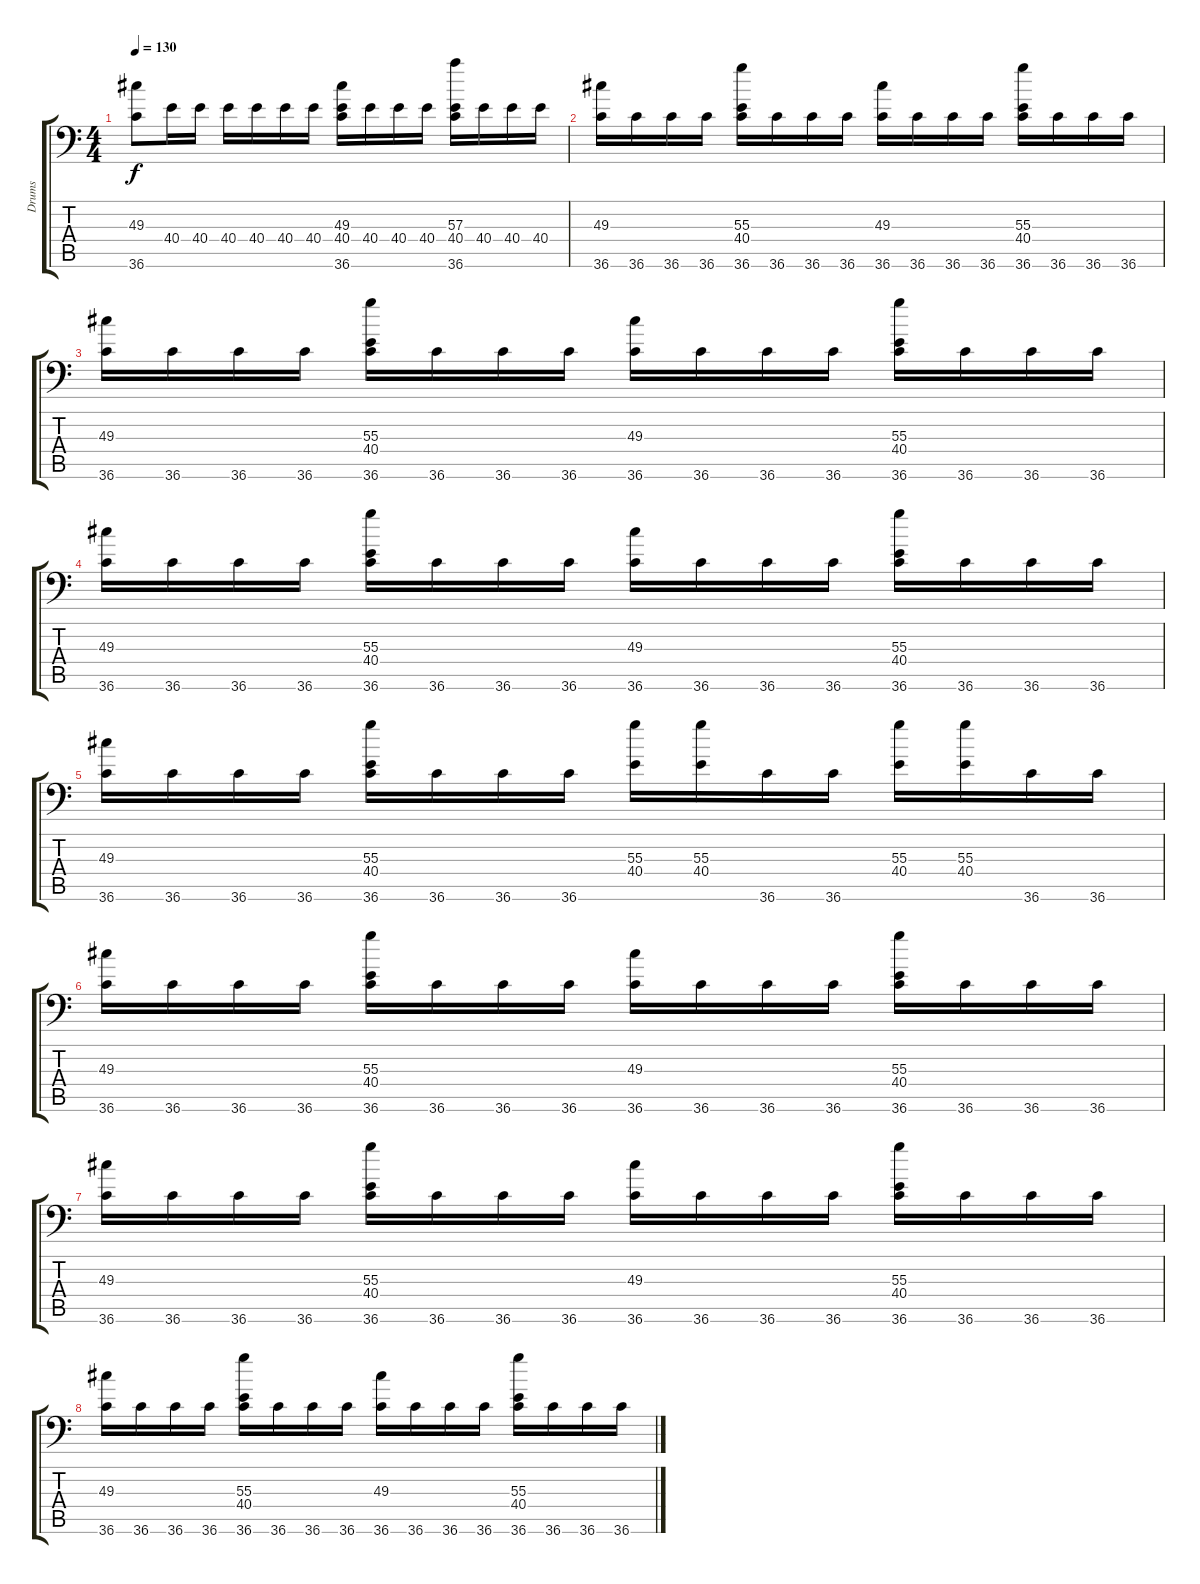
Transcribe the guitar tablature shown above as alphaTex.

\track ("Drums" "Drums") {instrument acousticgrandpiano}
\staff {score tabs}
\tuning (C-1 C-1 C-1 C-1 C-1 C-1) {hide}
\ts (4 4)
\tempo 130
\clef f4
\ks c
(49.3 36.6).8{dy f} 40.4.16 40.4.16 40.4.16 40.4.16 40.4.16 40.4.16 (49.3 40.4 36.6).16 40.4.16 40.4.16 40.4.16 (57.3 40.4 36.6).16 40.4.16 40.4.16 40.4.16 |
(49.3 36.6).16 36.6.16 36.6.16 36.6.16 (55.3 40.4 36.6).16 36.6.16 36.6.16 36.6.16 (49.3 36.6).16 36.6.16 36.6.16 36.6.16 (55.3 40.4 36.6).16 36.6.16 36.6.16 36.6.16 |
(49.3 36.6).16 36.6.16 36.6.16 36.6.16 (55.3 40.4 36.6).16 36.6.16 36.6.16 36.6.16 (49.3 36.6).16 36.6.16 36.6.16 36.6.16 (55.3 40.4 36.6).16 36.6.16 36.6.16 36.6.16 |
(49.3 36.6).16 36.6.16 36.6.16 36.6.16 (55.3 40.4 36.6).16 36.6.16 36.6.16 36.6.16 (49.3 36.6).16 36.6.16 36.6.16 36.6.16 (55.3 40.4 36.6).16 36.6.16 36.6.16 36.6.16 |
(49.3 36.6).16 36.6.16 36.6.16 36.6.16 (55.3 40.4 36.6).16 36.6.16 36.6.16 36.6.16 (55.3 40.4).16 (55.3 40.4).16 36.6.16 36.6.16 (55.3 40.4).16 (55.3 40.4).16 36.6.16 36.6.16 |
(49.3 36.6).16 36.6.16 36.6.16 36.6.16 (55.3 40.4 36.6).16 36.6.16 36.6.16 36.6.16 (49.3 36.6).16 36.6.16 36.6.16 36.6.16 (55.3 40.4 36.6).16 36.6.16 36.6.16 36.6.16 |
(49.3 36.6).16 36.6.16 36.6.16 36.6.16 (55.3 40.4 36.6).16 36.6.16 36.6.16 36.6.16 (49.3 36.6).16 36.6.16 36.6.16 36.6.16 (55.3 40.4 36.6).16 36.6.16 36.6.16 36.6.16 |
(49.3 36.6).16 36.6.16 36.6.16 36.6.16 (55.3 40.4 36.6).16 36.6.16 36.6.16 36.6.16 (49.3 36.6).16 36.6.16 36.6.16 36.6.16 (55.3 40.4 36.6).16 36.6.16 36.6.16 36.6.16
